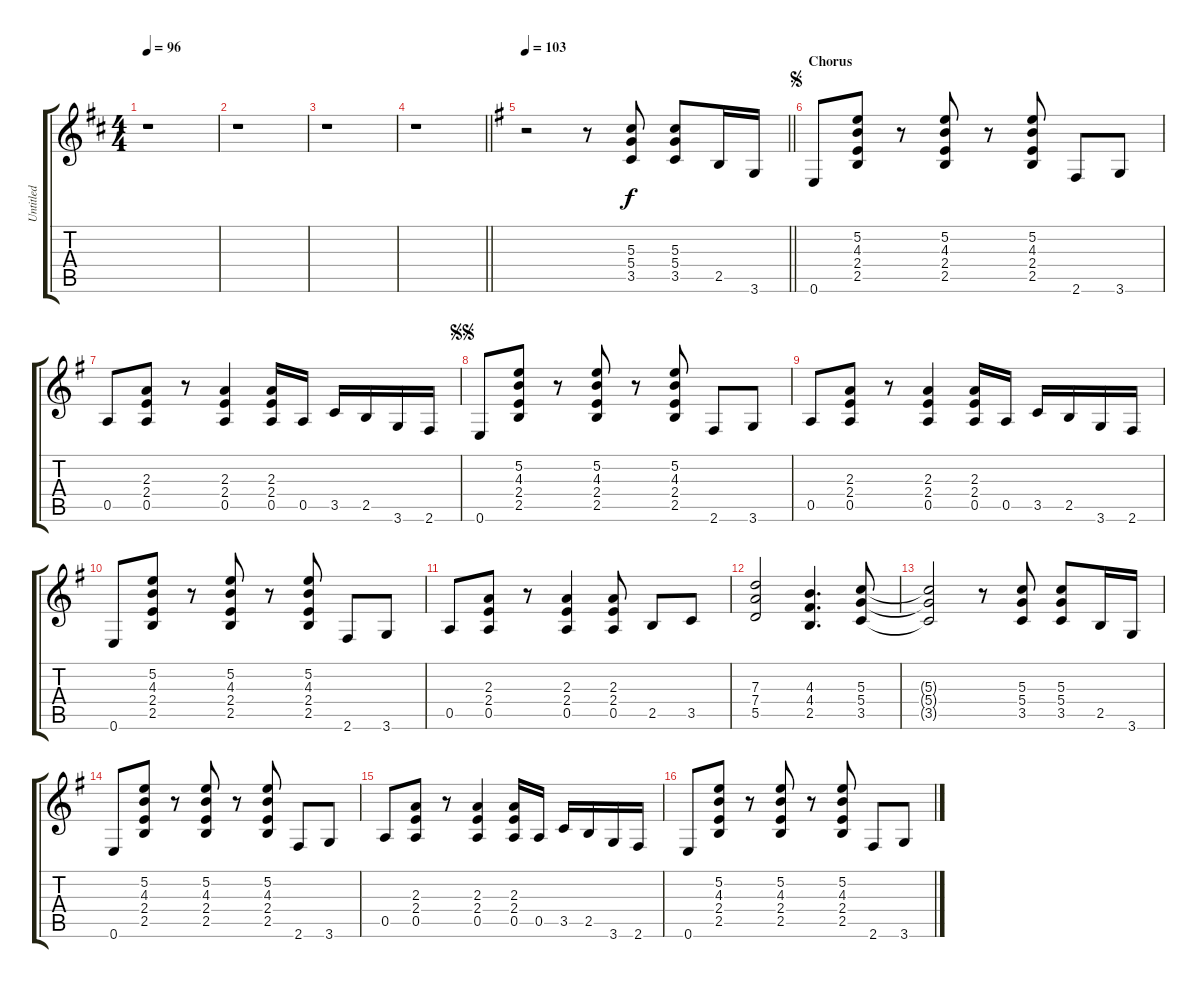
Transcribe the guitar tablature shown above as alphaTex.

\track ("Untitled" "Untitled") {instrument distortionguitar}
\staff {score tabs}
\tuning (E4 B3 G3 D3 A2 E2) {hide}
\ts (4 4)
\tempo 96
\clef g2
\ks d
r.1{dy f} |
r.1 |
r.1 |
\barLineRight lightlight
r.1 |
\tempo 103
\barLineRight lightlight
\ks g
r.2 r.8 (5.3 5.4 3.5).8 (5.3 5.4 3.5).8 2.5.16 3.6.16 |
\section ("" "Chorus")
\jump segno
0.6.8 (5.2 4.3 2.4 2.5).8 r.8 (5.2 4.3 2.4 2.5).8 r.8 (5.2 4.3 2.4 2.5).8 2.6.8 3.6.8 |
0.5.8 (2.3 2.4 0.5).8 r.8 (2.3 2.4 0.5).4 (2.3 2.4 0.5).16 0.5.16 3.5.16 2.5.16 3.6.16 2.6.16 |
\jump segnosegno
0.6.8 (5.2 4.3 2.4 2.5).8 r.8 (5.2 4.3 2.4 2.5).8 r.8 (5.2 4.3 2.4 2.5).8 2.6.8 3.6.8 |
0.5.8 (2.3 2.4 0.5).8 r.8 (2.3 2.4 0.5).4 (2.3 2.4 0.5).16 0.5.16 3.5.16 2.5.16 3.6.16 2.6.16 |
0.6.8 (5.2 4.3 2.4 2.5).8 r.8 (5.2 4.3 2.4 2.5).8 r.8 (5.2 4.3 2.4 2.5).8 2.6.8 3.6.8 |
0.5.8 (2.3 2.4 0.5).8 r.8 (2.3 2.4 0.5).4 (2.3 2.4 0.5).8 2.5.8 3.5.8 |
(7.3 7.4 5.5).2 (4.3 4.4 2.5).4{d} (5.3 5.4 3.5).8 |
(5.3{t} 5.4{t} 3.5{t}).2 r.8 (5.3 5.4 3.5).8 (5.3 5.4 3.5).8 2.5.16 3.6.16 |
0.6.8 (5.2 4.3 2.4 2.5).8 r.8 (5.2 4.3 2.4 2.5).8 r.8 (5.2 4.3 2.4 2.5).8 2.6.8 3.6.8 |
0.5.8 (2.3 2.4 0.5).8 r.8 (2.3 2.4 0.5).4 (2.3 2.4 0.5).16 0.5.16 3.5.16 2.5.16 3.6.16 2.6.16 |
0.6.8 (5.2 4.3 2.4 2.5).8 r.8 (5.2 4.3 2.4 2.5).8 r.8 (5.2 4.3 2.4 2.5).8 2.6.8 3.6.8
